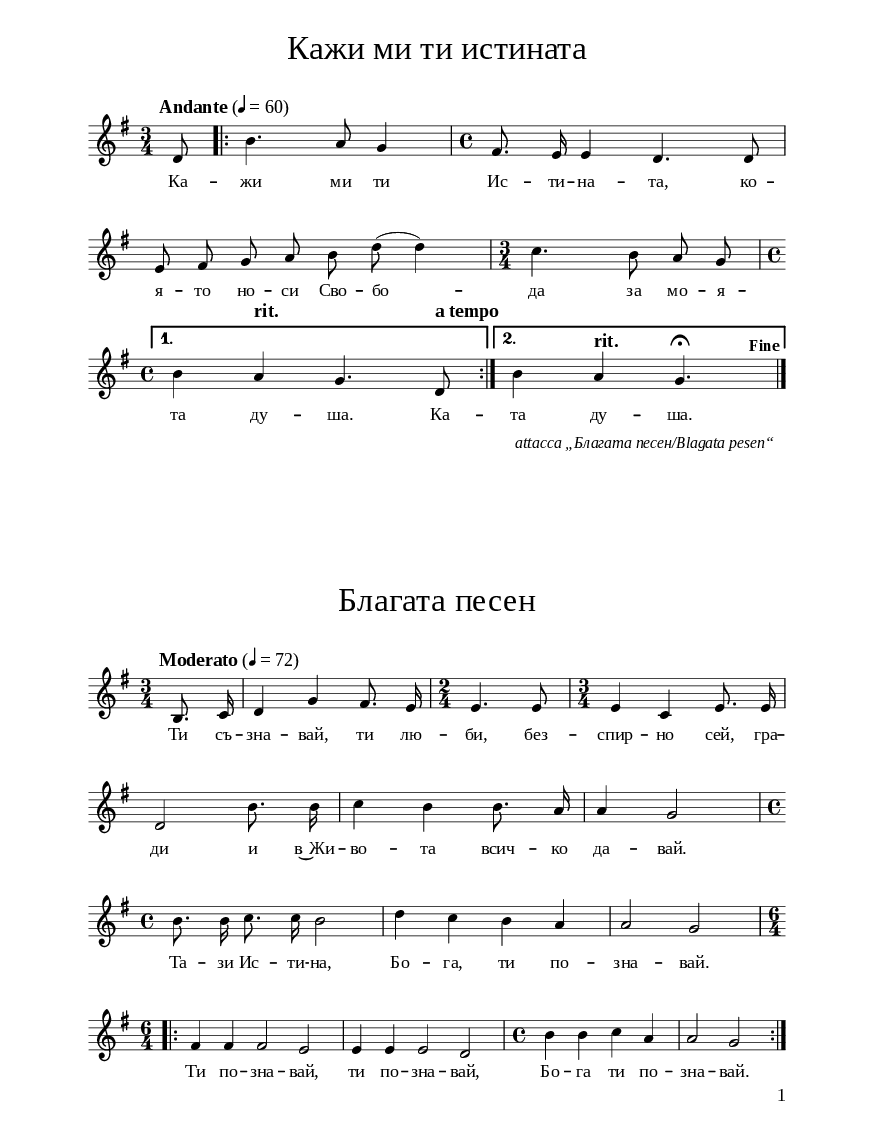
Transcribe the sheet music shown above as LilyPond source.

\version "2.24.2"

% include paper part and global functions
\include "include/globals.ily"

\bookpart {
  \label #'ref086_1
  \tocItem \markup "Кажи ми ти истината – Kaži mi ti istinata"
  \include "include/bookpart-paper.ily"
  \score {
    \include "include/score-layout.ily"

    \new Voice \absolute {
      \clef treble
      \key g \major
      \time 3/4
      \tempoFunc "Andante" 4 "60"

      \partial 8
      \autoBeamOff

      d'8 | \repeat volta 2 {
        b'4. a'8 g'4 | \time 4/4  fis'8. e'16 e'4 d'4. d'8 | \break

        e'8 fis' g' a' b' d'' ( d''4 ) | \time 3/4  c''4. b'8 a' g' | \break
      }

      \alternative {
        { \time 4/4  b'4\tempo "rit.                                  a tempo"  a' g'4. d'8 }
        {
          b'4\tempo "rit." a'4
          \override Staff.BarLine.stencil = ##f %hide bar line
          g'4.^\markup \bold{"                   Fine" } \fermata
          \revert Staff.BarLine.stencil
          \bar "|."
        }
      }
    }

    \addlyrics {
      Ка -- жи ми
      ти Ис -- ти -- на -- та, ко -- я -- то но -- си
      Сво -- бо -- да за мо -- я -- та ду -- ша. Ка --
      та ду -- ша.
    }

    \header {
      title = \titleFunc "Кажи ми ти истината" "Kaži mi ti istinata"
    }

    \midi{}

  } % score
  
  \markup \italic \dc-one-nobold "attacca „Благата песен/Blagata pesen“"
   \markup \empty-two

  % include foreign translation(s) of the song
  

  \markup \empty-three

   \label #'ref086_2
  \tocItem \markup "Благата песен – Blagata pesen"

   \include "include/bookpart-paper.ily"
  \score {
    \include "include/score-layout.ily"

    \new Voice \absolute {
      \clef treble
      \key g \major
      \time 3/4
      \tempoFunc "Moderato" 4 "72"

      \partial 4
      \autoBeamOff
      b8. c'16 | d'4 g' fis'8. e'16 | \time 2/4  e'4. e'8 | \time 3/4  e'4 c' e'8. e'16 \break |

      d'2 b'8. b'16 | c''4 b' b'8. a'16 | a'4 g'2 \break |

      \time 4/4  b'8. b'16 c''8. c''16 b'2 | d''4 c'' b' a' | a'2 g' \break |

       \bar ".|:-|"  \time 6/4  fis'4 fis' fis'2 e' | e'4 e' e'2 d' |  \time 4/4  b'4 b' c'' a' | a'2 g' \bar ":|."
    }

    \addlyrics {
      Ти съ -- зна -- вай, ти лю -- би,
      без -- спир -- но сей, гра -- ди и в~Жи -- во --
      та всич -- ко да -- вай. Та -- зи Ис -- ти --
      на, Бо -- га, ти по -- зна -- вай. Ти по -- зна
      -- вай, ти по -- зна -- вай, Бо -- га ти по --
      зна -- вай.
    }

    \header {
      title = \titleFunc "Благата песен" "Blagata pesen"
    }

    \midi{}

  } % score
  
  \markup \dc-two "D.C. al Fine „Кажи ми ти Истината“/„Kaži mi ti Istinata“" "senza ripetizione"
  
   \markup \empty-two


  % include foreign translation(s) of the song
  

} % bookpart
